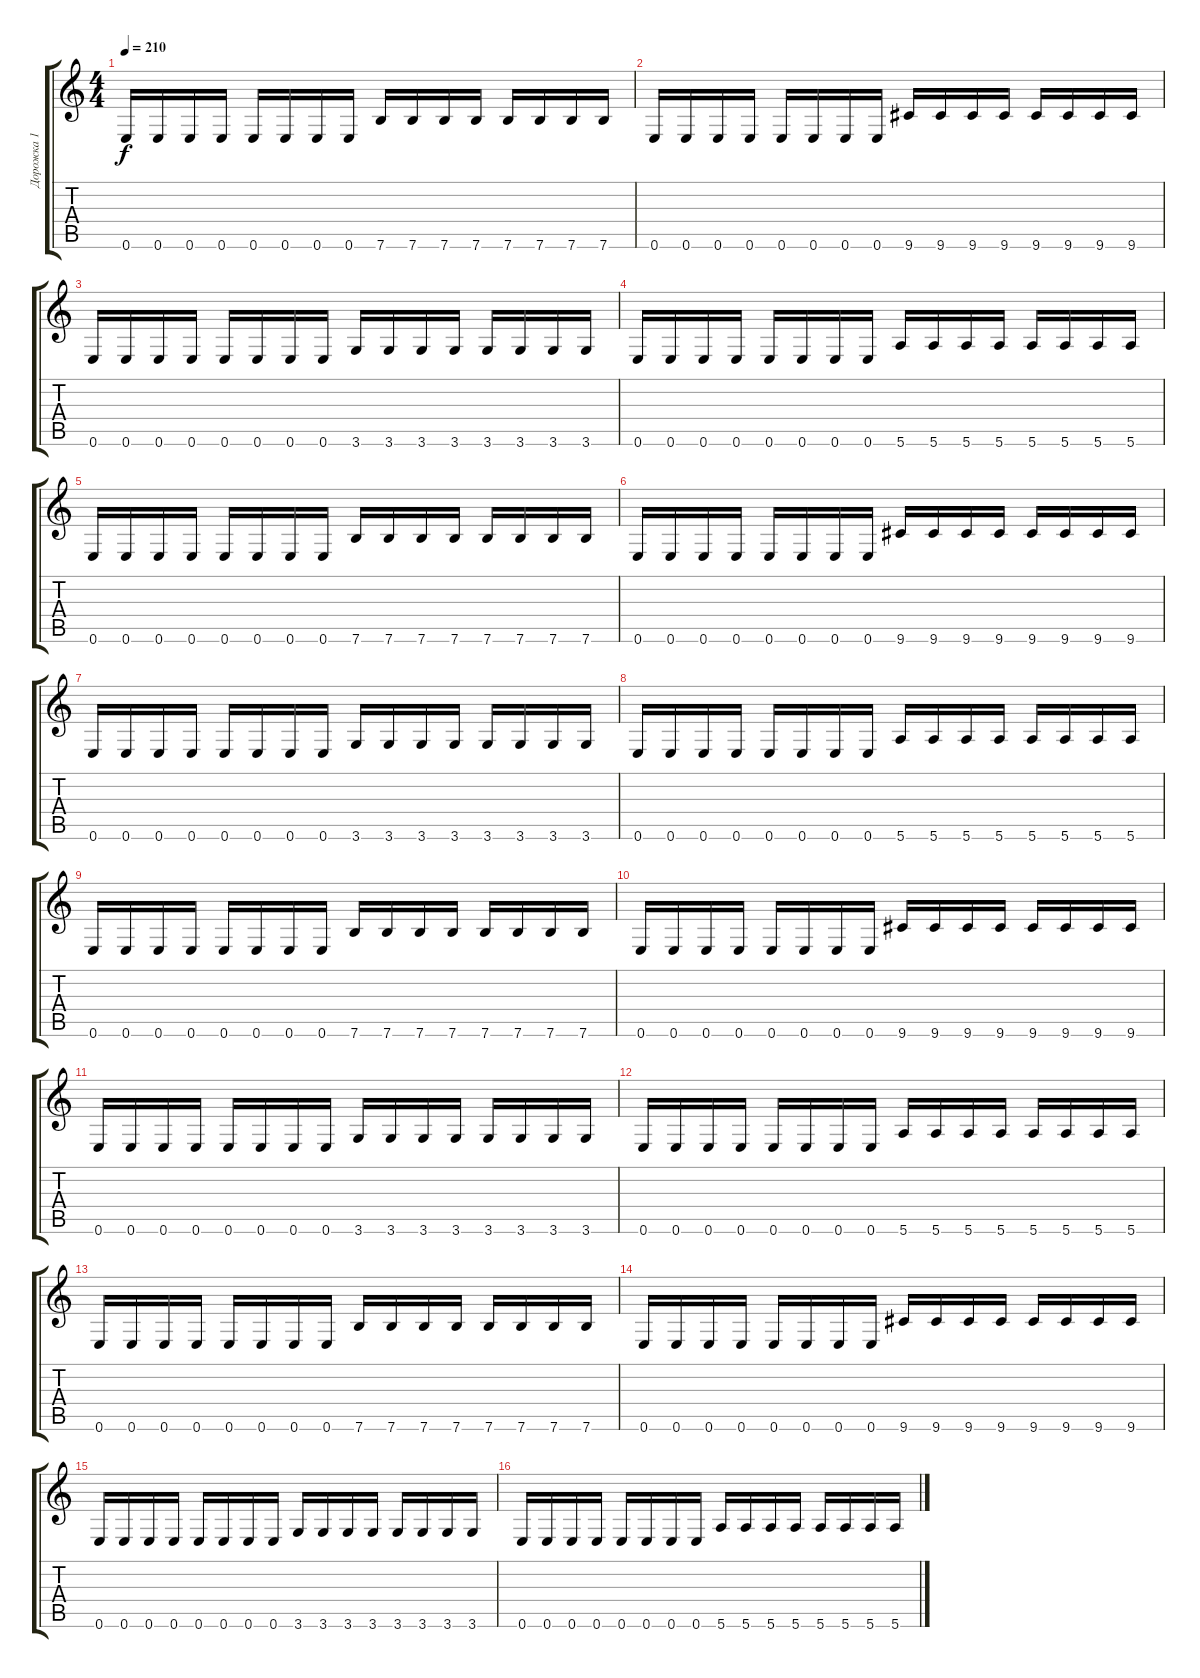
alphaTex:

\track ("Дорожка 1" "Дорожка 1") {instrument distortionguitar}
\staff {score tabs}
\tuning (E4 B3 G3 D3 A2 E2) {hide}
\ts (4 4)
\tempo 210
\clef g2
\ks c
0.6.16{dy f} 0.6.16 0.6.16 0.6.16 0.6.16 0.6.16 0.6.16 0.6.16 7.6.16 7.6.16 7.6.16 7.6.16 7.6.16 7.6.16 7.6.16 7.6.16 |
0.6.16 0.6.16 0.6.16 0.6.16 0.6.16 0.6.16 0.6.16 0.6.16 9.6.16 9.6.16 9.6.16 9.6.16 9.6.16 9.6.16 9.6.16 9.6.16 |
0.6.16 0.6.16 0.6.16 0.6.16 0.6.16 0.6.16 0.6.16 0.6.16 3.6.16 3.6.16 3.6.16 3.6.16 3.6.16 3.6.16 3.6.16 3.6.16 |
0.6.16 0.6.16 0.6.16 0.6.16 0.6.16 0.6.16 0.6.16 0.6.16 5.6.16 5.6.16 5.6.16 5.6.16 5.6.16 5.6.16 5.6.16 5.6.16 |
0.6.16 0.6.16 0.6.16 0.6.16 0.6.16 0.6.16 0.6.16 0.6.16 7.6.16 7.6.16 7.6.16 7.6.16 7.6.16 7.6.16 7.6.16 7.6.16 |
0.6.16 0.6.16 0.6.16 0.6.16 0.6.16 0.6.16 0.6.16 0.6.16 9.6.16 9.6.16 9.6.16 9.6.16 9.6.16 9.6.16 9.6.16 9.6.16 |
0.6.16 0.6.16 0.6.16 0.6.16 0.6.16 0.6.16 0.6.16 0.6.16 3.6.16 3.6.16 3.6.16 3.6.16 3.6.16 3.6.16 3.6.16 3.6.16 |
0.6.16 0.6.16 0.6.16 0.6.16 0.6.16 0.6.16 0.6.16 0.6.16 5.6.16 5.6.16 5.6.16 5.6.16 5.6.16 5.6.16 5.6.16 5.6.16 |
0.6.16 0.6.16 0.6.16 0.6.16 0.6.16 0.6.16 0.6.16 0.6.16 7.6.16 7.6.16 7.6.16 7.6.16 7.6.16 7.6.16 7.6.16 7.6.16 |
0.6.16 0.6.16 0.6.16 0.6.16 0.6.16 0.6.16 0.6.16 0.6.16 9.6.16 9.6.16 9.6.16 9.6.16 9.6.16 9.6.16 9.6.16 9.6.16 |
0.6.16 0.6.16 0.6.16 0.6.16 0.6.16 0.6.16 0.6.16 0.6.16 3.6.16 3.6.16 3.6.16 3.6.16 3.6.16 3.6.16 3.6.16 3.6.16 |
0.6.16 0.6.16 0.6.16 0.6.16 0.6.16 0.6.16 0.6.16 0.6.16 5.6.16 5.6.16 5.6.16 5.6.16 5.6.16 5.6.16 5.6.16 5.6.16 |
0.6.16 0.6.16 0.6.16 0.6.16 0.6.16 0.6.16 0.6.16 0.6.16 7.6.16 7.6.16 7.6.16 7.6.16 7.6.16 7.6.16 7.6.16 7.6.16 |
0.6.16 0.6.16 0.6.16 0.6.16 0.6.16 0.6.16 0.6.16 0.6.16 9.6.16 9.6.16 9.6.16 9.6.16 9.6.16 9.6.16 9.6.16 9.6.16 |
0.6.16 0.6.16 0.6.16 0.6.16 0.6.16 0.6.16 0.6.16 0.6.16 3.6.16 3.6.16 3.6.16 3.6.16 3.6.16 3.6.16 3.6.16 3.6.16 |
0.6.16 0.6.16 0.6.16 0.6.16 0.6.16 0.6.16 0.6.16 0.6.16 5.6.16 5.6.16 5.6.16 5.6.16 5.6.16 5.6.16 5.6.16 5.6.16
